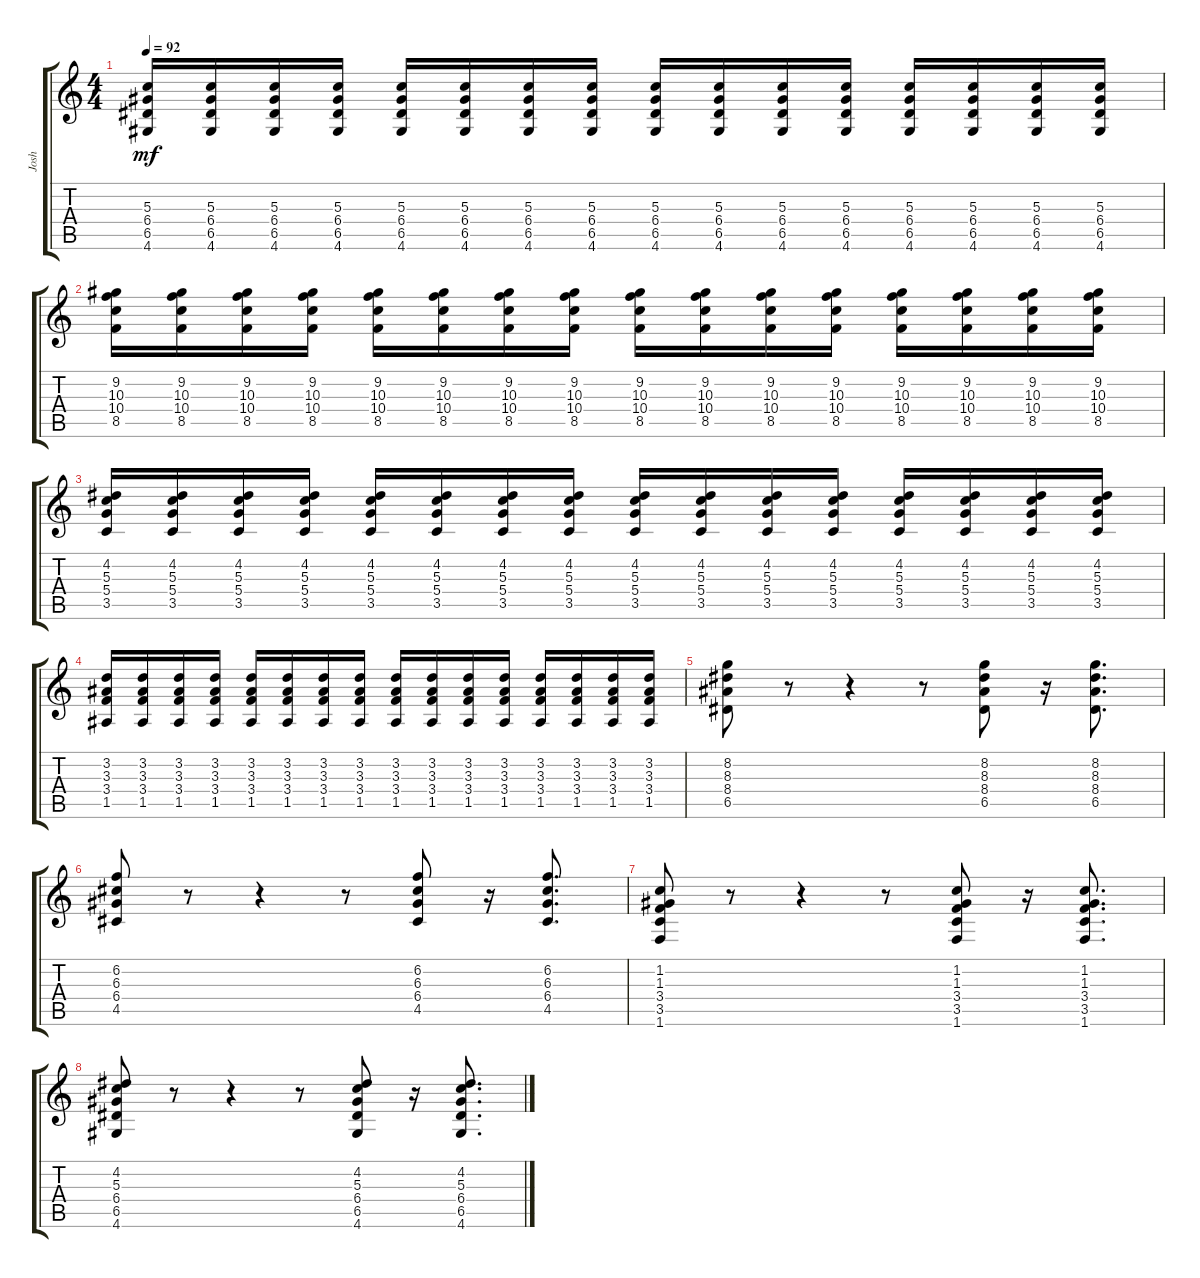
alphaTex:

\track ("Josh" "Josh") {instrument electricguitarclean}
\staff {score tabs}
\tuning (E4 B3 G3 D3 A2 E2) {hide}
\ts (4 4)
\tempo 92
\clef g2
\ks c
(5.3 6.4 6.5 4.6).16{dy mf} (5.3 6.4 6.5 4.6).16 (5.3 6.4 6.5 4.6).16 (5.3 6.4 6.5 4.6).16 (5.3 6.4 6.5 4.6).16 (5.3 6.4 6.5 4.6).16 (5.3 6.4 6.5 4.6).16 (5.3 6.4 6.5 4.6).16 (5.3 6.4 6.5 4.6).16 (5.3 6.4 6.5 4.6).16 (5.3 6.4 6.5 4.6).16 (5.3 6.4 6.5 4.6).16 (5.3 6.4 6.5 4.6).16 (5.3 6.4 6.5 4.6).16 (5.3 6.4 6.5 4.6).16 (5.3 6.4 6.5 4.6).16 |
(9.2 10.3 10.4 8.5).16 (9.2 10.3 10.4 8.5).16 (9.2 10.3 10.4 8.5).16 (9.2 10.3 10.4 8.5).16 (9.2 10.3 10.4 8.5).16 (9.2 10.3 10.4 8.5).16 (9.2 10.3 10.4 8.5).16 (9.2 10.3 10.4 8.5).16 (9.2 10.3 10.4 8.5).16 (9.2 10.3 10.4 8.5).16 (9.2 10.3 10.4 8.5).16 (9.2 10.3 10.4 8.5).16 (9.2 10.3 10.4 8.5).16 (9.2 10.3 10.4 8.5).16 (9.2 10.3 10.4 8.5).16 (9.2 10.3 10.4 8.5).16 |
(4.2 5.3 5.4 3.5).16 (4.2 5.3 5.4 3.5).16 (4.2 5.3 5.4 3.5).16 (4.2 5.3 5.4 3.5).16 (4.2 5.3 5.4 3.5).16 (4.2 5.3 5.4 3.5).16 (4.2 5.3 5.4 3.5).16 (4.2 5.3 5.4 3.5).16 (4.2 5.3 5.4 3.5).16 (4.2 5.3 5.4 3.5).16 (4.2 5.3 5.4 3.5).16 (4.2 5.3 5.4 3.5).16 (4.2 5.3 5.4 3.5).16 (4.2 5.3 5.4 3.5).16 (4.2 5.3 5.4 3.5).16 (4.2 5.3 5.4 3.5).16 |
(3.2 3.3 3.4 1.5).16 (3.2 3.3 3.4 1.5).16 (3.2 3.3 3.4 1.5).16 (3.2 3.3 3.4 1.5).16 (3.2 3.3 3.4 1.5).16 (3.2 3.3 3.4 1.5).16 (3.2 3.3 3.4 1.5).16 (3.2 3.3 3.4 1.5).16 (3.2 3.3 3.4 1.5).16 (3.2 3.3 3.4 1.5).16 (3.2 3.3 3.4 1.5).16 (3.2 3.3 3.4 1.5).16 (3.2 3.3 3.4 1.5).16 (3.2 3.3 3.4 1.5).16 (3.2 3.3 3.4 1.5).16 (3.2 3.3 3.4 1.5).16 |
(8.2 8.3 8.4 6.5).8 r.8 r.4 r.8 (8.2 8.3 8.4 6.5).8 r.16 (8.2 8.3 8.4 6.5).8{d} |
(6.2 6.3 6.4 4.5).8 r.8 r.4 r.8 (6.2 6.3 6.4 4.5).8 r.16 (6.2 6.3 6.4 4.5).8{d} |
(1.2 1.3 3.4 3.5 1.6).8 r.8 r.4 r.8 (1.2 1.3 3.4 3.5 1.6).8 r.16 (1.2 1.3 3.4 3.5 1.6).8{d} |
(4.2 5.3 6.4 6.5 4.6).8 r.8 r.4 r.8 (4.2 5.3 6.4 6.5 4.6).8 r.16 (4.2 5.3 6.4 6.5 4.6).8{d}
